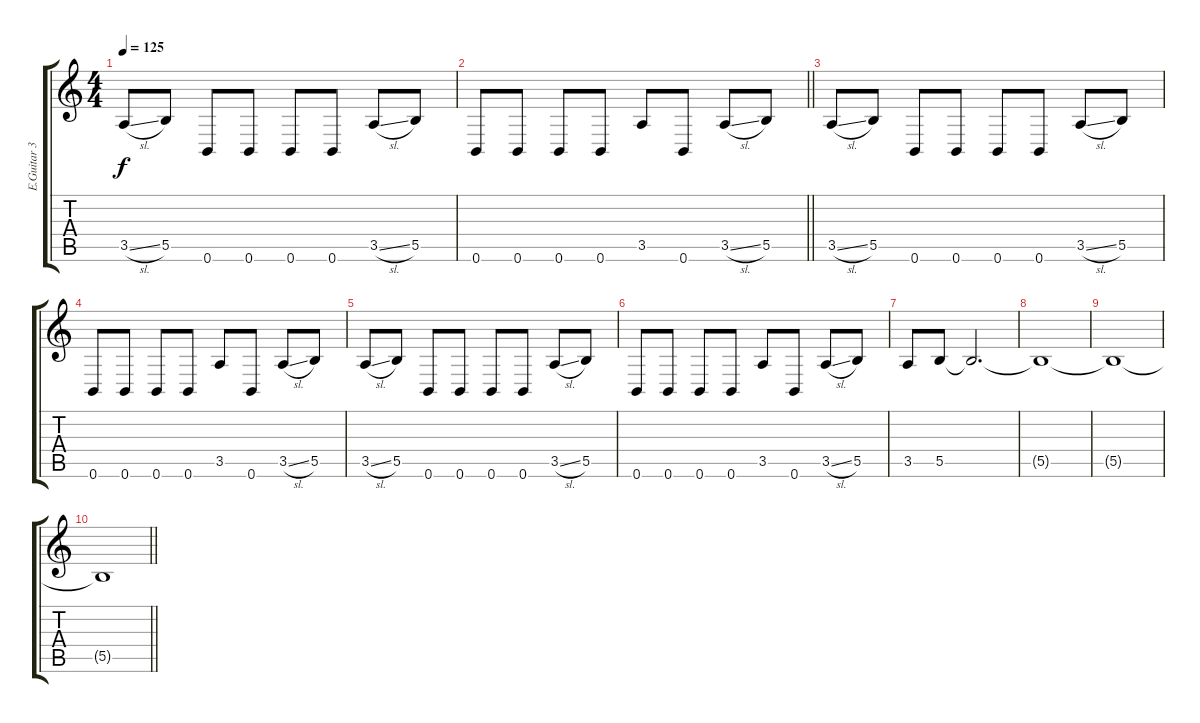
\track ("E.Guitar 3" "E.Guitar 3") {instrument overdrivenguitar}
\staff {score tabs}
\tuning (Db4 Ab3 E3 B2 Gb2 B1) {hide}
\ts (4 4)
\tempo 125
\clef g2
\ks c
3.5{sl}.8{dy f} 5.5.8 0.6.8 0.6.8 0.6.8 0.6.8 3.5{sl}.8 5.5.8 |
\barLineRight lightlight
0.6.8 0.6.8 0.6.8 0.6.8 3.5.8 0.6.8 3.5{sl}.8 5.5.8 |
3.5{sl}.8 5.5.8 0.6.8 0.6.8 0.6.8 0.6.8 3.5{sl}.8 5.5.8 |
0.6.8 0.6.8 0.6.8 0.6.8 3.5.8 0.6.8 3.5{sl}.8 5.5.8 |
3.5{sl}.8 5.5.8 0.6.8 0.6.8 0.6.8 0.6.8 3.5{sl}.8 5.5.8 |
0.6.8 0.6.8 0.6.8 0.6.8 3.5.8 0.6.8 3.5{sl}.8 5.5.8 |
3.5.8 5.5.8 5.5{t}.2{d} |
5.5{t}.1 |
5.5{t}.1 |
\barLineRight lightlight
5.5{t}.1
